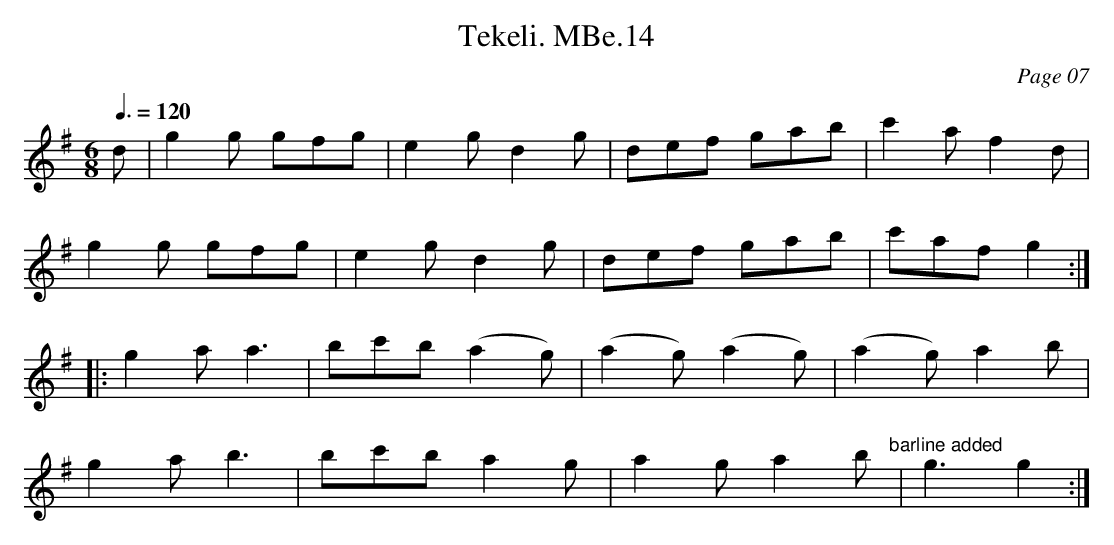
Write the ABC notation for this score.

X:1
C:Page 07
T:Tekeli. MBe.14
M:6/8
L:1/8
Q:3/8=120
K:G
d|g2 g gfg|e2 g d2 g|def gab|c'2 a f2 d|
g2 g gfg|e2 g d2 g|def gab|c'af g2:|
|:g2 a a3|bc'b (a2 g)|(a2 g) (a2 g)|(a2 g) a2 b|
g2 a b3|bc'b a2 g|a2 g a2 b"^barline added"|g3 g2:|
